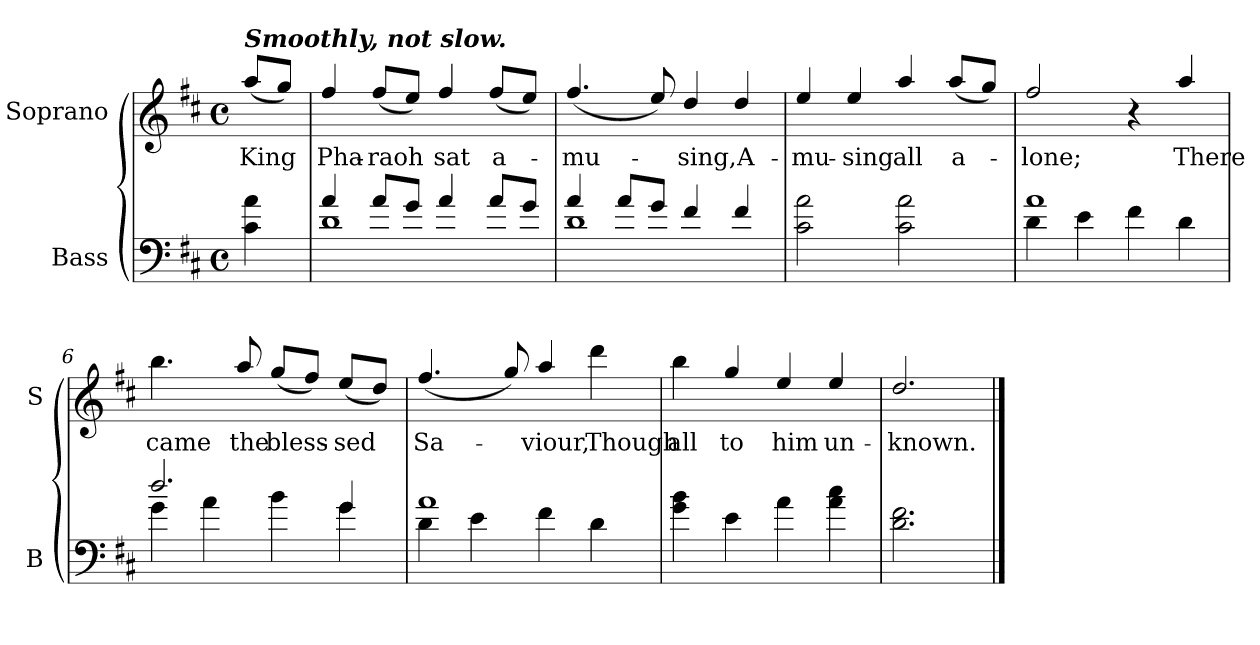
**kern	**kern	**text
*part2	*part1	*part1
*staff2	*staff1	*staff1
*I"Bass	*I"Soprano	*
*I'B	*I'S	*
*clefF4	*clefG2	*
*ITrd7c12	*ITrd7c12	*
*k[f#c#]	*k[f#c#]	*
*D:	*D:	*
*M4/4	*M4/4	*
*met(c)	*met(c)	*
=1	=1	=1
!	!LO:TX:a:Bi:t=Smoothly, not slow.	!
!	!	!LO:LY:b
4C#\ 4A\	(<8a/L	King
.	8g/J)	.
=2	=2	=2
*^	*	*
!	!	!	!LO:LY:b
4A/	1D	4f#/	Pha-
!	!	!	!LO:LY:b
8A/L	.	(<8f#/L	-raoh
8G/J	.	8e/J)	.
!	!	!	!LO:LY:b
4A/	.	4f#/	sat
!	!	!	!LO:LY:b
8A/L	.	(<8f#/L	a-
8G/J	.	8e/J)	.
=3	=3	=3	=3
!	!	!	!LO:LY:b
4A/	1D	(<4.f#/	-mu-
8A/L	.	.	.
8G/J	.	8e/)	.
!	!	!	!LO:LY:b
4F#/	.	4d/	-sing,
!	!	!	!LO:LY:b
4F#/	.	4d/	A-
*v	*v	*	*
=4	=4	=4
!	!	!LO:LY:b
2C#\ 2A\	4e/	-mu-
!	!	!LO:LY:b
.	4e/	-sing
!	!	!LO:LY:b
2C#\ 2A\	4a/	all
!	!	!LO:LY:b
.	(<8a/L	a-
.	8g/J)	.
!!LO:LB:g=z
=5	=5	=5
*^	*	*
!	!	!	!LO:LY:b
1A	4D\	2f#/	-lone;
.	4E\	.	.
.	4F#\	4r	.
!	!	!	!LO:LY:b
.	4D\	4a/	There
=6	=6	=6	=6
!	!	!	!LO:LY:b
2.d/	4G\	4.b\	came
.	4A\	.	.
!	!	!	!LO:LY:b
.	.	8a/	the
!	!	!	!LO:LY:b
.	4B\	(<8g/L	bless-
.	.	8f#/J)	.
!	!	!	!LO:LY:b
4G/	4G\	(<8e/L	-sed
.	.	8d/J)	.
=7	=7	=7	=7
!	!	!	!LO:LY:b
1A	4D\	(<4.f#/	Sa-
.	4E\	.	.
.	.	8g/)	.
!	!	!	!LO:LY:b
.	4F#\	4a/	-viour,
!	!	!	!LO:LY:b
.	4D\	4dd\	Though
=8	=8	=8	=8
!	!	!	!LO:LY:b
*v	*v	*	*
4G\ 4B\	4b\	all
!	!	!LO:LY:b
4E\	4g/	to
!	!	!LO:LY:b
4A\	4e/	him
!	!	!LO:LY:b
4A\ 4c#\	4e/	un-
=9	=9	=9
!	!	!LO:LY:b
2.D\ 2.F#\	2.d/	-known.
==	==	==
*-	*-	*-
